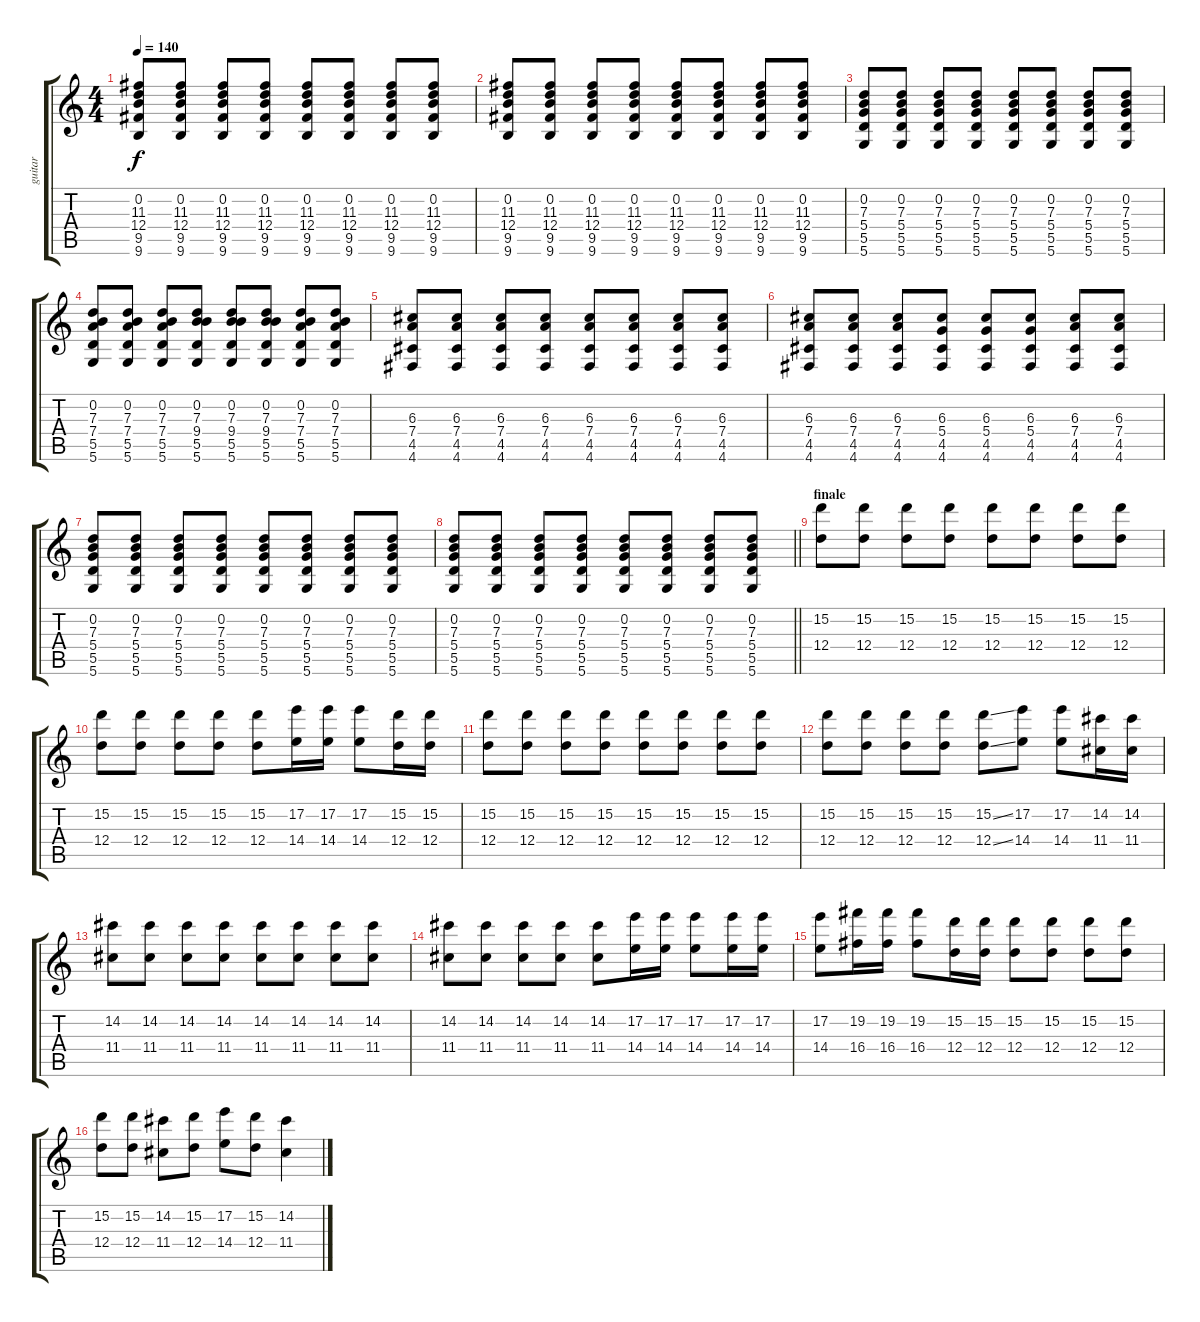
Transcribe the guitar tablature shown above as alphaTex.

\track ("guitar" "guitar") {instrument overdrivenguitar}
\staff {score tabs}
\tuning (E4 B3 G3 D3 A2 D2) {hide}
\ts (4 4)
\tempo 140
\clef g2
\ks c
(0.2 11.3 12.4 9.5 9.6).8{dy f} (0.2 11.3 12.4 9.5 9.6).8 (0.2 11.3 12.4 9.5 9.6).8 (0.2 11.3 12.4 9.5 9.6).8 (0.2 11.3 12.4 9.5 9.6).8 (0.2 11.3 12.4 9.5 9.6).8 (0.2 11.3 12.4 9.5 9.6).8 (0.2 11.3 12.4 9.5 9.6).8 |
(0.2 11.3 12.4 9.5 9.6).8 (0.2 11.3 12.4 9.5 9.6).8 (0.2 11.3 12.4 9.5 9.6).8 (0.2 11.3 12.4 9.5 9.6).8 (0.2 11.3 12.4 9.5 9.6).8 (0.2 11.3 12.4 9.5 9.6).8 (0.2 11.3 12.4 9.5 9.6).8 (0.2 11.3 12.4 9.5 9.6).8 |
(0.2 7.3 5.4 5.5 5.6).8 (0.2 7.3 5.4 5.5 5.6).8 (0.2 7.3 5.4 5.5 5.6).8 (0.2 7.3 5.4 5.5 5.6).8 (0.2 7.3 5.4 5.5 5.6).8 (0.2 7.3 5.4 5.5 5.6).8 (0.2 7.3 5.4 5.5 5.6).8 (0.2 7.3 5.4 5.5 5.6).8 |
(0.2 7.3 7.4 5.5 5.6).8 (0.2 7.3 7.4 5.5 5.6).8 (0.2 7.3 7.4 5.5 5.6).8 (0.2 7.3 9.4 5.5 5.6).8 (0.2 7.3 9.4 5.5 5.6).8 (0.2 7.3 9.4 5.5 5.6).8 (0.2 7.3 7.4 5.5 5.6).8 (0.2 7.3 7.4 5.5 5.6).8 |
(6.3 7.4 4.5 4.6).8 (6.3 7.4 4.5 4.6).8 (6.3 7.4 4.5 4.6).8 (6.3 7.4 4.5 4.6).8 (6.3 7.4 4.5 4.6).8 (6.3 7.4 4.5 4.6).8 (6.3 7.4 4.5 4.6).8 (6.3 7.4 4.5 4.6).8 |
(6.3 7.4 4.5 4.6).8 (6.3 7.4 4.5 4.6).8 (6.3 7.4 4.5 4.6).8 (6.3 5.4 4.5 4.6).8 (6.3 5.4 4.5 4.6).8 (6.3 5.4 4.5 4.6).8 (6.3 7.4 4.5 4.6).8 (6.3 7.4 4.5 4.6).8 |
(0.2 7.3 5.4 5.5 5.6).8 (0.2 7.3 5.4 5.5 5.6).8 (0.2 7.3 5.4 5.5 5.6).8 (0.2 7.3 5.4 5.5 5.6).8 (0.2 7.3 5.4 5.5 5.6).8 (0.2 7.3 5.4 5.5 5.6).8 (0.2 7.3 5.4 5.5 5.6).8 (0.2 7.3 5.4 5.5 5.6).8 |
\barLineRight lightlight
(0.2 7.3 5.4 5.5 5.6).8 (0.2 7.3 5.4 5.5 5.6).8 (0.2 7.3 5.4 5.5 5.6).8 (0.2 7.3 5.4 5.5 5.6).8 (0.2 7.3 5.4 5.5 5.6).8 (0.2 7.3 5.4 5.5 5.6).8 (0.2 7.3 5.4 5.5 5.6).8 (0.2 7.3 5.4 5.5 5.6).8 |
\section ("" "finale")
(15.2 12.4).8 (15.2 12.4).8 (15.2 12.4).8 (15.2 12.4).8 (15.2 12.4).8 (15.2 12.4).8 (15.2 12.4).8 (15.2 12.4).8 |
(15.2 12.4).8 (15.2 12.4).8 (15.2 12.4).8 (15.2 12.4).8 (15.2 12.4).8 (17.2 14.4).16 (17.2 14.4).16 (17.2 14.4).8 (15.2 12.4).16 (15.2 12.4).16 |
(15.2 12.4).8 (15.2 12.4).8 (15.2 12.4).8 (15.2 12.4).8 (15.2 12.4).8 (15.2 12.4).8 (15.2 12.4).8 (15.2 12.4).8 |
(15.2 12.4).8 (15.2 12.4).8 (15.2 12.4).8 (15.2 12.4).8 (15.2{ss} 12.4{ss}).8 (17.2 14.4).8 (17.2 14.4).8 (14.2 11.4).16 (14.2 11.4).16 |
(14.2 11.4).8 (14.2 11.4).8 (14.2 11.4).8 (14.2 11.4).8 (14.2 11.4).8 (14.2 11.4).8 (14.2 11.4).8 (14.2 11.4).8 |
(14.2 11.4).8 (14.2 11.4).8 (14.2 11.4).8 (14.2 11.4).8 (14.2 11.4).8 (17.2 14.4).16 (17.2 14.4).16 (17.2 14.4).8 (17.2 14.4).16 (17.2 14.4).16 |
(17.2 14.4).8 (19.2 16.4).16 (19.2 16.4).16 (19.2 16.4).8 (15.2 12.4).16 (15.2 12.4).16 (15.2 12.4).8 (15.2 12.4).8 (15.2 12.4).8 (15.2 12.4).8 |
(15.2 12.4).8 (15.2 12.4).8 (14.2 11.4).8 (15.2 12.4).8 (17.2 14.4).8 (15.2 12.4).8 (14.2 11.4).4
